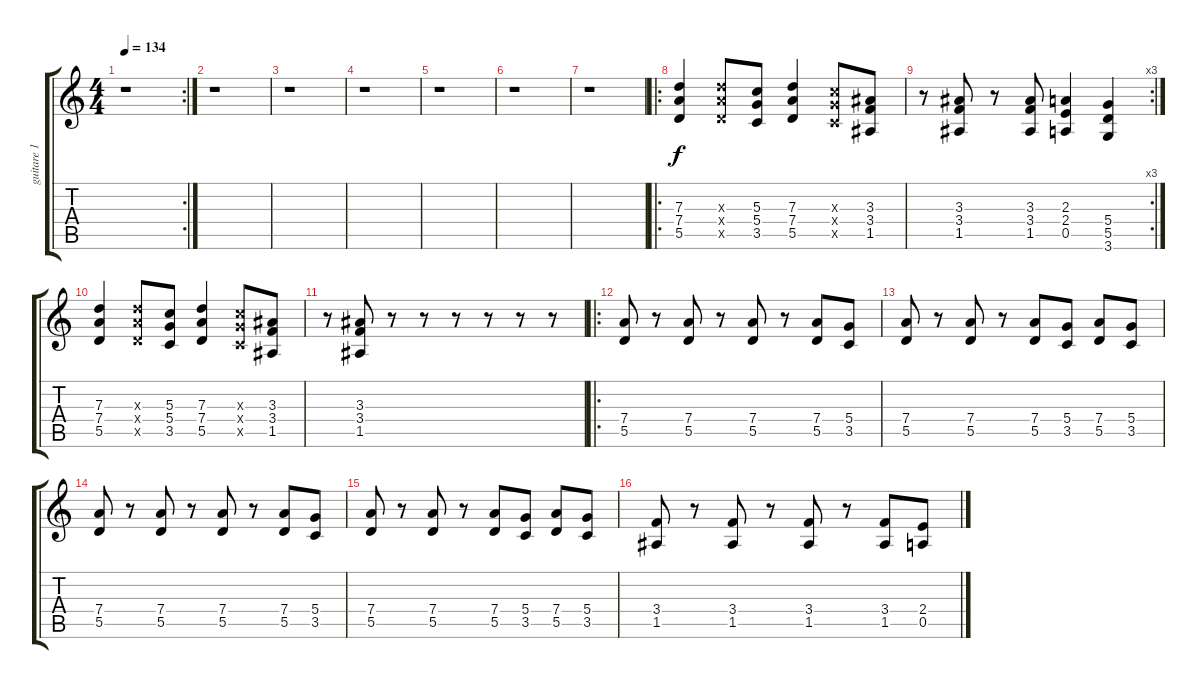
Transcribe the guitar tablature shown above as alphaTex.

\track ("guitare 1" "guitare 1") {instrument distortionguitar}
\staff {score tabs}
\tuning (E4 B3 G3 D3 A2 E2) {hide}
\rc 2
\ts (4 4)
\tempo 134
\clef g2
\ks c
r.1{dy f} |
r.1 |
r.1 |
r.1 |
r.1 |
r.1 |
r.1 |
\ro
(7.3 7.4 5.5).4 (7.3{x} 7.4{x} 5.5{x}).8 (5.3 5.4 3.5).8 (7.3 7.4 5.5).4 (5.3{x} 5.4{x} 3.5{x}).8 (3.3 3.4 1.5).8 |
\rc 3
r.8 (3.3 3.4 1.5).8 r.8 (3.3 3.4 1.5).8 (2.3 2.4 0.5).4 (5.4 5.5 3.6).4 |
(7.3 7.4 5.5).4 (7.3{x} 7.4{x} 5.5{x}).8 (5.3 5.4 3.5).8 (7.3 7.4 5.5).4 (5.3{x} 5.4{x} 3.5{x}).8 (3.3 3.4 1.5).8 |
r.8 (3.3 3.4 1.5).8 r.8 r.8 r.8 r.8 r.8 r.8 |
\ro
(7.4 5.5).8 r.8 (7.4 5.5).8 r.8 (7.4 5.5).8 r.8 (7.4 5.5).8 (5.4 3.5).8 |
(7.4 5.5).8 r.8 (7.4 5.5).8 r.8 (7.4 5.5).8 (5.4 3.5).8 (7.4 5.5).8 (5.4 3.5).8 |
(7.4 5.5).8 r.8 (7.4 5.5).8 r.8 (7.4 5.5).8 r.8 (7.4 5.5).8 (5.4 3.5).8 |
(7.4 5.5).8 r.8 (7.4 5.5).8 r.8 (7.4 5.5).8 (5.4 3.5).8 (7.4 5.5).8 (5.4 3.5).8 |
(3.4 1.5).8 r.8 (3.4 1.5).8 r.8 (3.4 1.5).8 r.8 (3.4 1.5).8 (2.4 0.5).8
